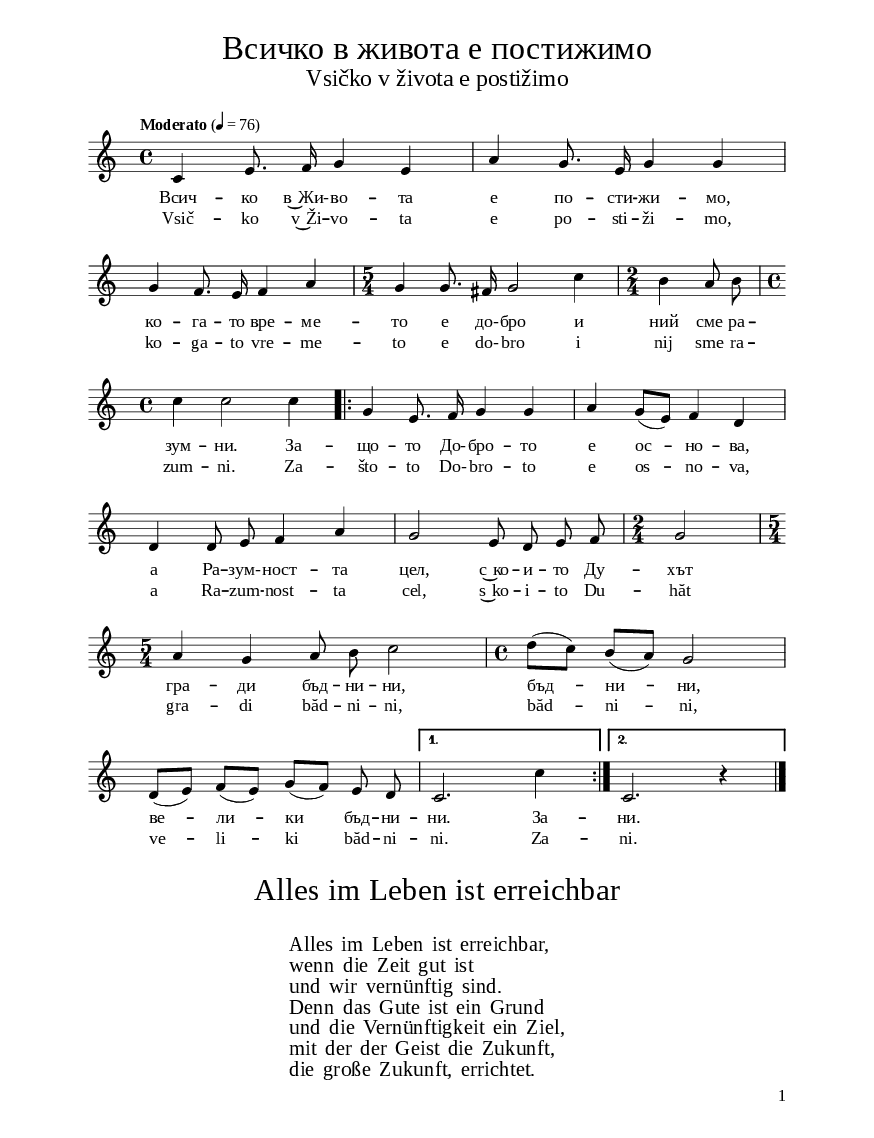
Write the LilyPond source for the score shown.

\version "2.24.1"

% include paper part and global functions
\include "include/globals.ily"

\bookpart {
  \label #'ref100
  \tocItem \markup "Всичко в живота е постижимо – Vsičko v života e postižimo"
  \include "include/bookpart-paper.ily"
  \score {
    \include "include/score-layout.ily"


    \new Voice \absolute  {
      \clef treble
      \key c \major
      \time 4/4
      \tempoFunc "Moderato" 4 "76"
      \autoBeamOff

      \autoBeamOff

      c'4 e'8. f'16 g'4 e' | a'4 g'8. e'16 g'4 g' \break |

      g'4 f'8. e'16 f'4 a' | \time 5/4  g'4 g'8. fis'16 g'2 c''4 | \time 2/4  b'4 a'8 b' \break |

      \time 4/4  c''4 c''2 c''4 \repeat volta 2 {
        g'4 e'8. f'16 g'4 g' | a'4 g'8 ( [e'] ) f'4 d' | \break

        d'4 d'8 e' f'4 a' g'2 e'8 d' e' f' | \time 2/4  g'2 | \break

        \time 5/4  a'4 g' a'8 b' c''2 | \time 4/4  d''8 [( c'' )] b' [( a' )] g'2 \break

        d'8  [( e' )] f' [( e' )] g' [( f' )] e' d'
      } \alternative { { | c'2. c''4 | } {c'2. r4 } } \bar "|."
    }

    \addlyrics {
      Всич -- ко
      "в~Жи-" -- во -- та е по -- сти -- жи -- мо, ко --
      га -- то вре -- ме -- то е "до-" -- бро и ний сме
      ра -- зум -- ни. За -- що -- то "До-" -- бро -- то
      е ос -- но -- ва, а Ра -- "зум-" -- ност -- та
      цел, с~ко -- и -- то Ду -- хът гра -- ди бъд --
      ни -- ни, бъд -- ни -- ни, ве -- ли -- ки бъд --
      ни -- ни. За -- ни.
    }

    \addlyrics {
      Vsič -- ko
      v~Ži -- vo -- ta e po -- sti -- ži -- mo, ko --
      ga -- to vre -- me -- to e "do-" -- bro i nij sme
      ra -- zum -- ni. Za -- što -- to "Do-" -- bro -- to
      e os -- no -- va, a Ra -- zum -- nost -- ta
      cel, s~ko -- i -- to Du -- hăt gra -- di băd --
      ni -- ni, băd -- ni -- ni, ve -- li -- ki băd --
      ni -- ni. Za -- ni.
    }


    \header {
      title = \titleFunc "Всичко в живота е постижимо" "Vsičko v života e postižimo"
    }

    \midi{}

  } % score

 % \markup \dc-two "D.C." "con repitione"
  

  % include foreign translation(s) of the song
 
  \version "2.20.0"

\markup \fill-line { \fontsize #6 "Alles im Leben ist erreichbar" }
\markup \null
\markup \null
\markup \fontsize #+2.5 {
    \hspace #18
    \override #'(baseline-skip . 2)
    
        \column {
     \line { " " }      
  \line { " "   Alles im Leben ist erreichbar, }

 \line { " " wenn die Zeit gut ist  }

 \line { " " und wir vernünftig sind. }

 \line { " " Denn das Gute ist ein Grund  }

 \line { " " und die Vernünftigkeit ein Ziel,  }

 \line { " " mit der der Geist die Zukunft, }

 \line { " " die große Zukunft, errichtet. }
       
    }
    
    
}
        


} % bookpart
